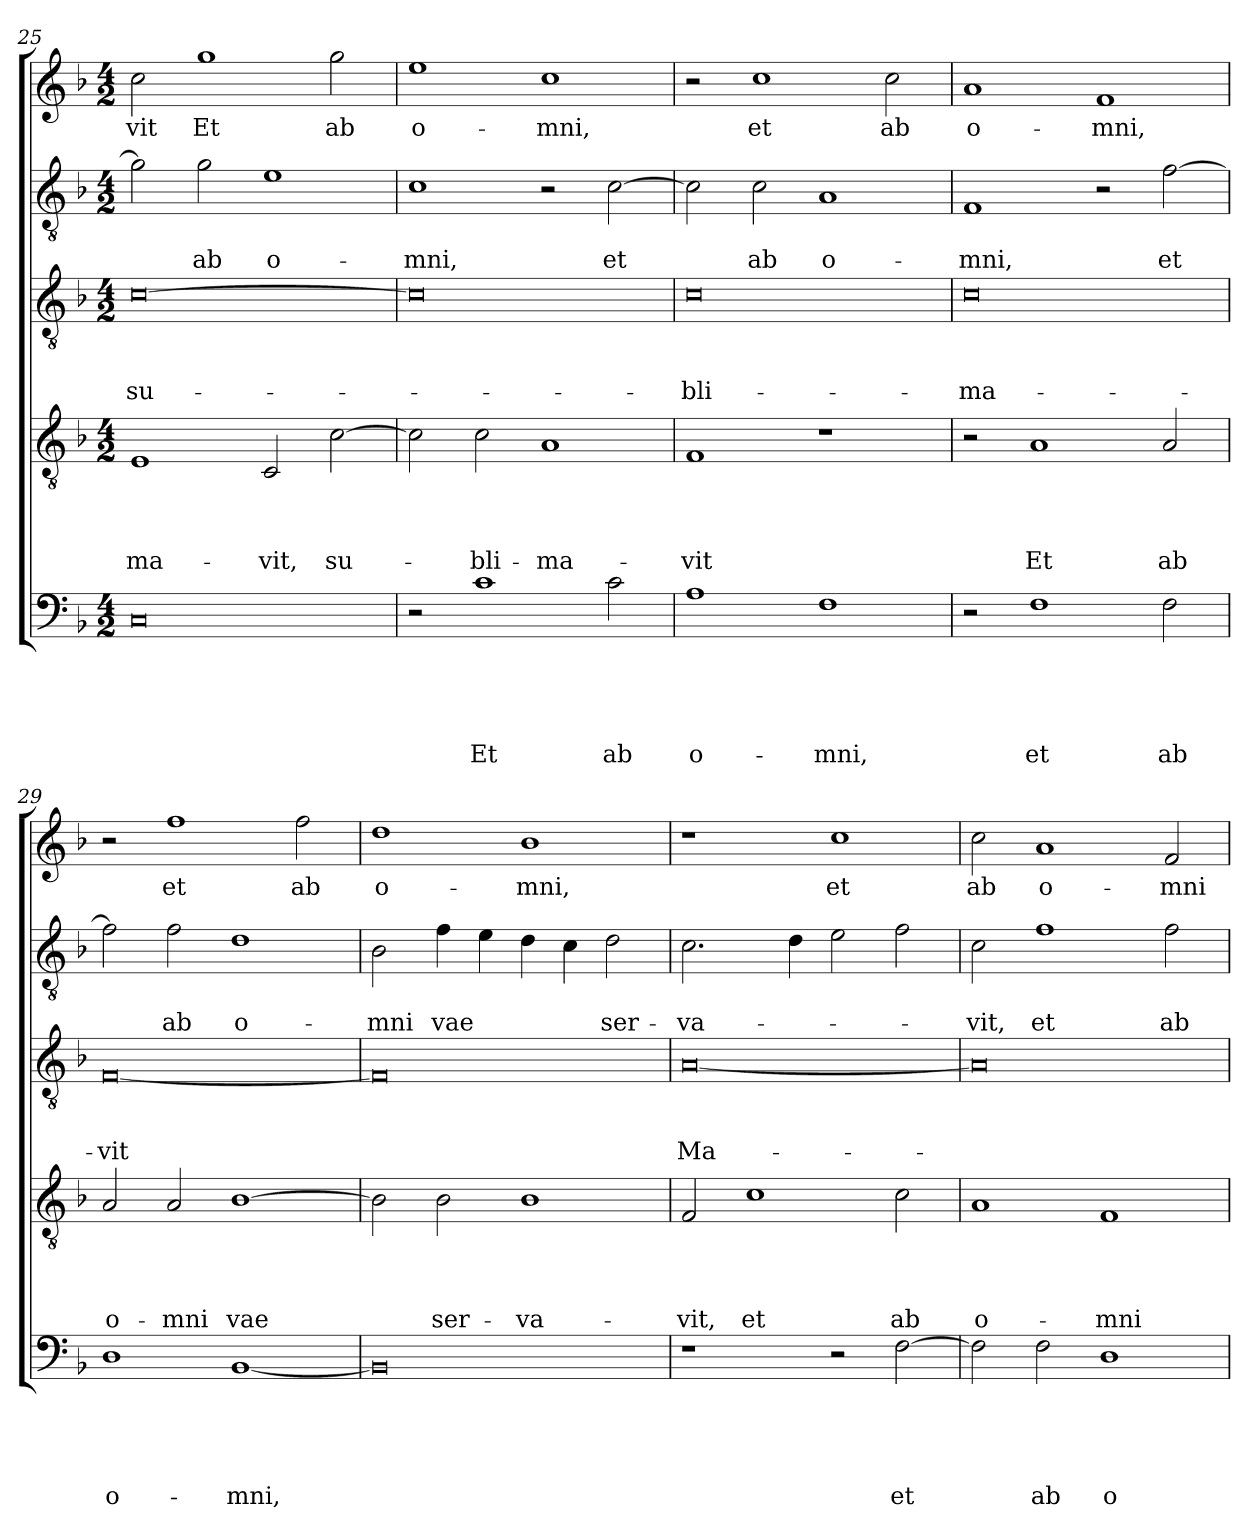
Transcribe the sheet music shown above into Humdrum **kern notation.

**kern	**text	**text	**text	**text	**text	**kern	**text	**text	**text	**text	**kern	**text	**text	**text	**kern	**text	**text	**kern	**text
*part5	*part5	*part5	*part5	*part5	*part5	*part4	*part4	*part4	*part4	*part4	*part3	*part3	*part3	*part3	*part2	*part2	*part2	*part1	*part1
*staff5	*staff5	*staff5	*staff5	*staff5	*staff5	*staff4	*staff4	*staff4	*staff4	*staff4	*staff3	*staff3	*staff3	*staff3	*staff2	*staff2	*staff2	*staff1	*staff1
!!LO:LB:g=z
*clefF4	*	*	*	*	*	*clefGv2	*	*	*	*	*clefGv2	*	*	*	*clefGv2	*	*	*clefG2	*
*k[b-]	*	*	*	*	*	*k[b-]	*	*	*	*	*k[b-]	*	*	*	*k[b-]	*	*	*k[b-]	*
*F:	*	*	*	*	*	*F:	*	*	*	*	*F:	*	*	*	*F:	*	*	*F:	*
*M4/2	*	*	*	*	*	*M4/2	*	*	*	*	*M4/2	*	*	*	*M4/2	*	*	*M4/2	*
=25	=25	=25	=25	=25	=25	=25	=25	=25	=25	=25	=25	=25	=25	=25	=25	=25	=25	=25	=25
!	!	!	!	!	!	!	!	!	!	!LO:LY:b	!	!	!	!LO:LY:b	!	!	!	!	!LO:LY:b
0C	.	.	.	.	.	1E	.	.	.	-ma-	[0c	.	.	su-	2g\]	.	.	2cc\	-vit
!	!	!	!	!	!	!	!	!	!	!	!	!	!	!	!	!	!LO:LY:b	!	!LO:LY:b
.	.	.	.	.	.	.	.	.	.	.	.	.	.	.	2g\	.	ab	1gg	Et
!	!	!	!	!	!	!	!	!	!	!LO:LY:b	!	!	!	!	!	!	!LO:LY:b	!	!
.	.	.	.	.	.	2C/	.	.	.	-vit,	.	.	.	.	1e	.	o-	.	.
!	!	!	!	!	!	!	!	!	!	!LO:LY:b	!	!	!	!	!	!	!	!	!LO:LY:b
.	.	.	.	.	.	[2c\	.	.	.	su-	.	.	.	.	.	.	.	2gg\	ab
=26	=26	=26	=26	=26	=26	=26	=26	=26	=26	=26	=26	=26	=26	=26	=26	=26	=26	=26	=26
!	!	!	!	!	!	!	!	!	!	!	!	!	!	!	!	!	!LO:LY:b	!	!LO:LY:b
2r	.	.	.	.	.	2c\]	.	.	.	.	0c]	.	.	.	1c	.	-mni,	1ee	o-
!	!	!	!	!	!LO:LY:b	!	!	!	!	!LO:LY:b	!	!	!	!	!	!	!	!	!
1c	.	.	.	.	Et	2c\	.	.	.	-bli-	.	.	.	.	.	.	.	.	.
!	!	!	!	!	!	!	!	!	!	!LO:LY:b	!	!	!	!	!	!	!	!	!LO:LY:b
.	.	.	.	.	.	1A	.	.	.	-ma-	.	.	.	.	2r	.	.	1cc	-mni,
!	!	!	!	!	!LO:LY:b	!	!	!	!	!	!	!	!	!	!	!	!LO:LY:b	!	!
2c\	.	.	.	.	ab	.	.	.	.	.	.	.	.	.	[2c\	.	et	.	.
=27	=27	=27	=27	=27	=27	=27	=27	=27	=27	=27	=27	=27	=27	=27	=27	=27	=27	=27	=27
!	!	!	!	!	!LO:LY:b	!	!	!	!	!LO:LY:b	!	!	!	!LO:LY:b	!	!	!	!	!
1A	.	.	.	.	o-	1F	.	.	.	-vit	0c	.	.	-bli-	2c\]	.	.	2r	.
!	!	!	!	!	!	!	!	!	!	!	!	!	!	!	!	!	!LO:LY:b	!	!LO:LY:b
.	.	.	.	.	.	.	.	.	.	.	.	.	.	.	2c\	.	ab	1cc	et
!	!	!	!	!	!LO:LY:b	!	!	!	!	!	!	!	!	!	!	!	!LO:LY:b	!	!
1F	.	.	.	.	-mni,	1r	.	.	.	.	.	.	.	.	1A	.	o-	.	.
!	!	!	!	!	!	!	!	!	!	!	!	!	!	!	!	!	!	!	!LO:LY:b
.	.	.	.	.	.	.	.	.	.	.	.	.	.	.	.	.	.	2cc\	ab
=28	=28	=28	=28	=28	=28	=28	=28	=28	=28	=28	=28	=28	=28	=28	=28	=28	=28	=28	=28
!	!	!	!	!	!	!	!	!	!	!	!	!	!	!LO:LY:b	!	!	!LO:LY:b	!	!LO:LY:b
2r	.	.	.	.	.	2r	.	.	.	.	0c	.	.	-ma-	1F	.	-mni,	1a	o-
!	!	!	!	!	!LO:LY:b	!	!	!	!	!LO:LY:b	!	!	!	!	!	!	!	!	!
1F	.	.	.	.	et	1A	.	.	.	Et	.	.	.	.	.	.	.	.	.
!	!	!	!	!	!	!	!	!	!	!	!	!	!	!	!	!	!	!	!LO:LY:b
.	.	.	.	.	.	.	.	.	.	.	.	.	.	.	2r	.	.	1f	-mni,
!	!	!	!	!	!LO:LY:b	!	!	!	!	!LO:LY:b	!	!	!	!	!	!	!LO:LY:b	!	!
2F\	.	.	.	.	ab	2A/	.	.	.	ab	.	.	.	.	[2f\	.	et	.	.
=29	=29	=29	=29	=29	=29	=29	=29	=29	=29	=29	=29	=29	=29	=29	=29	=29	=29	=29	=29
!	!	!	!	!	!LO:LY:b	!	!	!	!	!LO:LY:b	!	!	!	!LO:LY:b	!	!	!	!	!
1D	.	.	.	.	o-	2A/	.	.	.	o-	[0F	.	.	-vit	2f\]	.	.	2r	.
!	!	!	!	!	!	!	!	!	!	!LO:LY:b	!	!	!	!	!	!	!LO:LY:b	!	!LO:LY:b
.	.	.	.	.	.	2A/	.	.	.	-mni	.	.	.	.	2f\	.	ab	1ff	et
!	!	!	!	!	!LO:LY:b	!	!	!	!	!LO:LY:b	!	!	!	!	!	!	!LO:LY:b	!	!
[1BB-	.	.	.	.	-mni,	[1B-	.	.	.	vae	.	.	.	.	1d	.	o-	.	.
!	!	!	!	!	!	!	!	!	!	!	!	!	!	!	!	!	!	!	!LO:LY:b
.	.	.	.	.	.	.	.	.	.	.	.	.	.	.	.	.	.	2ff\	ab
=30	=30	=30	=30	=30	=30	=30	=30	=30	=30	=30	=30	=30	=30	=30	=30	=30	=30	=30	=30
!	!	!	!	!	!	!	!	!	!	!	!	!	!	!	!	!	!LO:LY:b	!	!LO:LY:b
0BB-]	.	.	.	.	.	2B-\]	.	.	.	.	0F]	.	.	.	2B-\	.	-mni	1dd	o-
!	!	!	!	!	!	!	!	!	!	!LO:LY:b	!	!	!	!	!	!	!LO:LY:b	!	!
.	.	.	.	.	.	2B-\	.	.	.	ser-	.	.	.	.	4f\	.	vae	.	.
.	.	.	.	.	.	.	.	.	.	.	.	.	.	.	4e\	.	.	.	.
!	!	!	!	!	!	!	!	!	!	!LO:LY:b	!	!	!	!	!	!	!	!	!LO:LY:b
.	.	.	.	.	.	1B-	.	.	.	-va-	.	.	.	.	4d\	.	.	1b-	-mni,
.	.	.	.	.	.	.	.	.	.	.	.	.	.	.	4c\	.	.	.	.
!	!	!	!	!	!	!	!	!	!	!	!	!	!	!	!	!	!LO:LY:b	!	!
.	.	.	.	.	.	.	.	.	.	.	.	.	.	.	2d\	.	ser-	.	.
!!LO:LB:g=z
=31	=31	=31	=31	=31	=31	=31	=31	=31	=31	=31	=31	=31	=31	=31	=31	=31	=31	=31	=31
!	!	!	!	!	!	!	!	!	!	!LO:LY:b	!	!	!	!LO:LY:b	!	!	!LO:LY:b	!	!
1r	.	.	.	.	.	2F/	.	.	.	-vit,	[0A	.	.	Ma-	2.c\	.	-va-	1r	.
!	!	!	!	!	!	!	!	!	!	!LO:LY:b	!	!	!	!	!	!	!	!	!
.	.	.	.	.	.	1c	.	.	.	et	.	.	.	.	.	.	.	.	.
.	.	.	.	.	.	.	.	.	.	.	.	.	.	.	4d\	.	.	.	.
!	!	!	!	!	!	!	!	!	!	!	!	!	!	!	!	!	!	!	!LO:LY:b
2r	.	.	.	.	.	.	.	.	.	.	.	.	.	.	2e\	.	.	1cc	et
!	!	!	!	!	!LO:LY:b	!	!	!	!	!LO:LY:b	!	!	!	!	!	!	!	!	!
[2F\	.	.	.	.	et	2c\	.	.	.	ab	.	.	.	.	2f\	.	.	.	.
=32	=32	=32	=32	=32	=32	=32	=32	=32	=32	=32	=32	=32	=32	=32	=32	=32	=32	=32	=32
!	!	!	!	!	!	!	!	!	!	!LO:LY:b	!	!	!	!	!	!	!LO:LY:b	!	!LO:LY:b
2F\]	.	.	.	.	.	1A	.	.	.	o-	0A]	.	.	.	2c\	.	-vit,	2cc\	ab
!	!	!	!	!	!LO:LY:b	!	!	!	!	!	!	!	!	!	!	!	!LO:LY:b	!	!LO:LY:b
2F\	.	.	.	.	ab	.	.	.	.	.	.	.	.	.	1f	.	et	1a	o-
!	!	!	!	!	!LO:LY:b	!	!	!	!	!LO:LY:b	!	!	!	!	!	!	!	!	!
1D	.	.	.	.	o-	1F	.	.	.	-mni	.	.	.	.	.	.	.	.	.
!	!	!	!	!	!	!	!	!	!	!	!	!	!	!	!	!	!LO:LY:b	!	!LO:LY:b
.	.	.	.	.	.	.	.	.	.	.	.	.	.	.	2f\	.	ab	2f/	-mni
=	=	=	=	=	=	=	=	=	=	=	=	=	=	=	=	=	=	=	=
*-	*-	*-	*-	*-	*-	*-	*-	*-	*-	*-	*-	*-	*-	*-	*-	*-	*-	*-	*-
